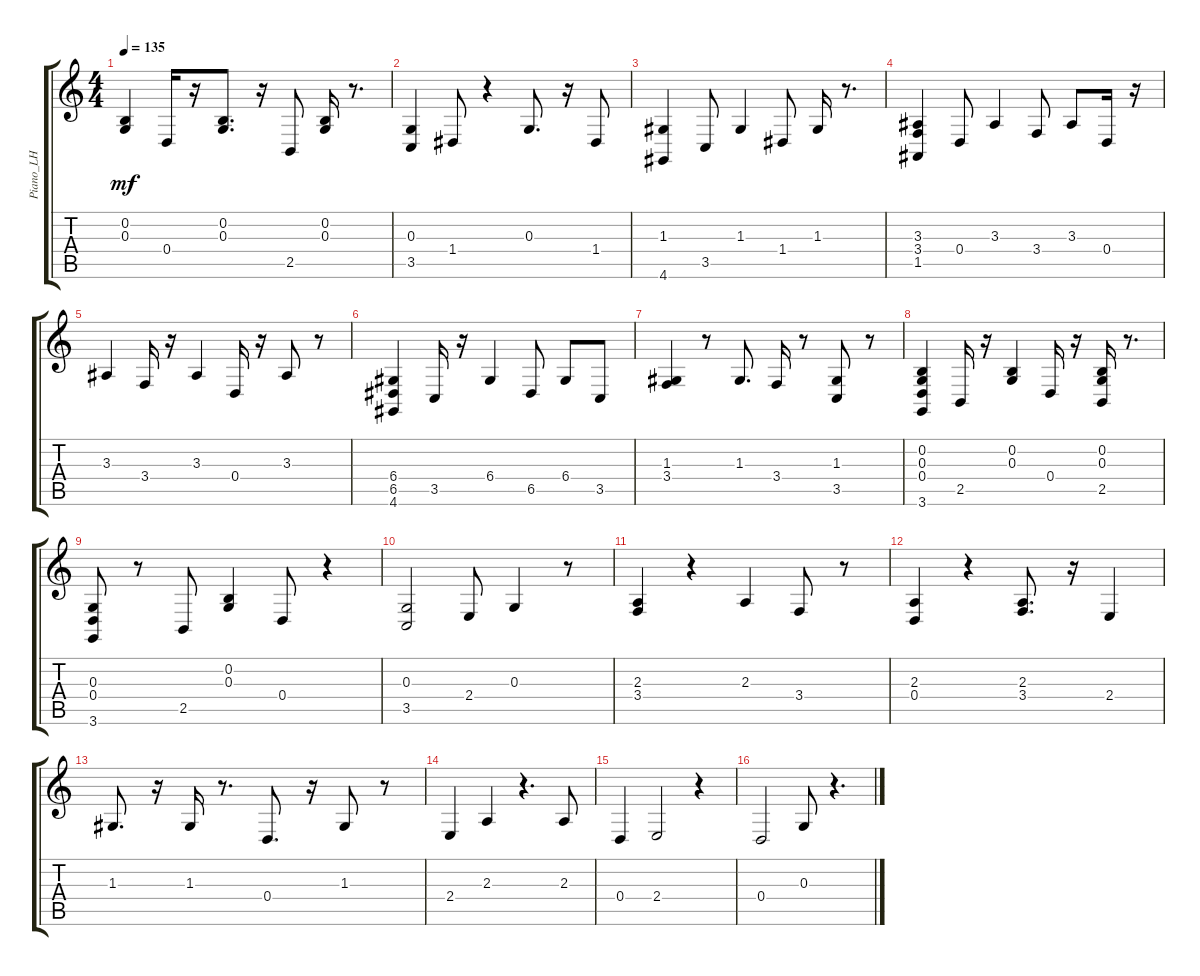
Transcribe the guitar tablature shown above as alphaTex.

\track ("Piano_LH" "Piano_LH") {instrument acousticgrandpiano}
\staff {score tabs}
\tuning (E4 B3 G3 D3 A2 E2) {hide}
\ts (4 4)
\tempo 135
\clef g2
\ks c
(0.2 0.3).4{dy mf} 0.4.16 r.16 (0.2 0.3).8{d} r.16 2.5.8 (0.2 0.3).16 r.8{d} |
(0.3 3.5).4 1.4.8 r.4 0.3.8{d} r.16 1.4.8 |
(1.3 4.6).4 3.5.8 1.3.4 1.4.8 1.3.16 r.8{d} |
(3.3 3.4 1.5).4 0.4.8 3.3.4 3.4.8 3.3.8 0.4.16 r.16 |
3.3.4 3.4.16 r.16 3.3.4 0.4.16 r.16 3.3.8 r.8 |
(6.4 6.5 4.6).4 3.5.16 r.16 6.4.4 6.5.8 6.4.8 3.5.8 |
(1.3 3.4).4 r.8 1.3.8{d} 3.4.16 r.8 (1.3 3.5).8 r.8 |
(0.2 0.3 0.4 3.6).4 2.5.16 r.16 (0.2 0.3).4 0.4.16 r.16 (0.2 0.3 2.5).16 r.8{d} |
(0.3 0.4 3.6).8 r.8 2.5.8 (0.2 0.3).4 0.4.8 r.4 |
(0.3 3.5).2 2.4.8 0.3.4 r.8 |
(2.3 3.4).4 r.4 2.3.4 3.4.8 r.8 |
(2.3 0.4).4 r.4 (2.3 3.4).8{d} r.16 2.4.4 |
1.3.8{d} r.16 1.3.16 r.8{d} 0.4.8{d} r.16 1.3.8 r.8 |
2.4.4 2.3.4 r.4{d} 2.3.8 |
0.4.4 2.4.2 r.4 |
0.4.2 0.3.8 r.4{d}
